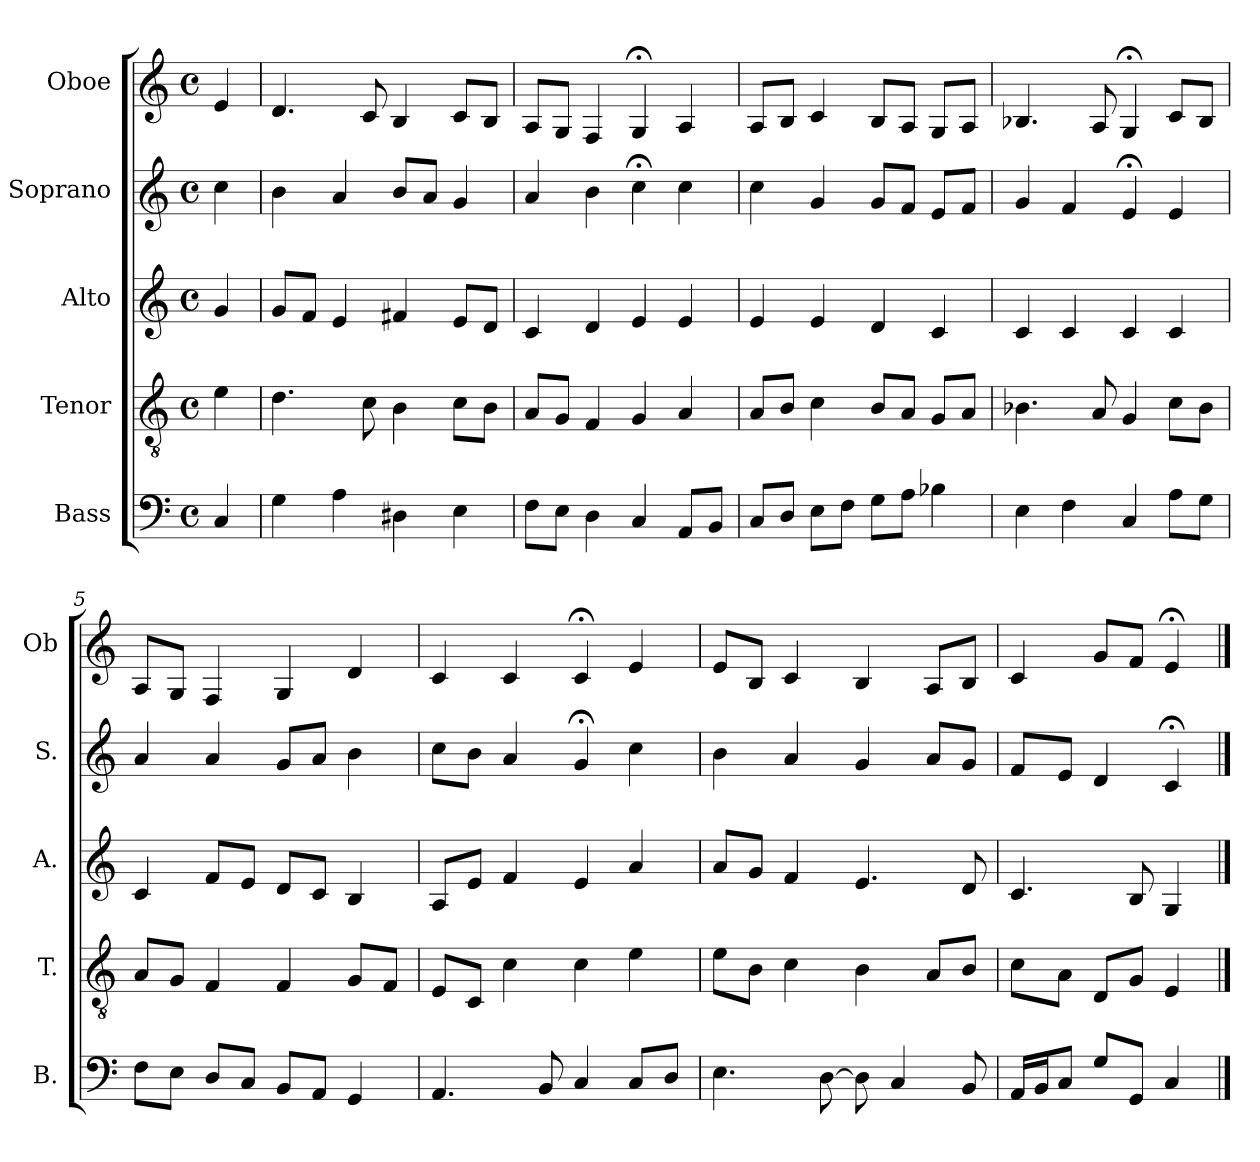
**kern	**kern	**kern	**kern	**kern
*part5	*part4	*part3	*part2	*part1
*staff5	*staff4	*staff3	*staff2	*staff1
*I"Bass	*I"Tenor	*I"Alto	*I"Soprano	*I"Oboe
*I'B.	*I'T.	*I'A.	*I'S.	*I'Ob
*clefF4	*clefGv2	*clefG2	*clefG2	*clefG2
*k[]	*k[]	*k[]	*k[]	*k[]
*C:	*C:	*C:	*C:	*C:
*M4/4	*M4/4	*M4/4	*M4/4	*M4/4
*met(c)	*met(c)	*met(c)	*met(c)	*met(c)
=	=	=	=	=
4C/	4e\	4g/	4cc\	4e/
=1	=1	=1	=1	=1
4G\	4.d\	8g/L	4b\	4.d/
.	.	8f/J	.	.
4A\	.	4e/	4a/	.
.	8c\	.	.	8c/
4D#X\	4B\	4f#X/	8b/L	4B/
.	.	.	8a/J	.
4E\	8c\L	8e/L	4g/	8c/L
.	8B\J	8d/J	.	8B/J
=2	=2	=2	=2	=2
8F\L	8A/L	4c/	4a/	8A/L
8E\J	8G/J	.	.	8G/J
4D\	4F/	4d/	4b\	4F/
4C/	4G/	4e/	4cc;<\	4G;</
8AA/L	4A/	4e/	4cc\	4A/
8BB/J	.	.	.	.
=3	=3	=3	=3	=3
8C/L	8A/L	4e/	4cc\	8A/L
8D/J	8B/J	.	.	8B/J
8E\L	4c\	4e/	4g/	4c/
8F\J	.	.	.	.
8G\L	8B/L	4d/	8g/L	8B/L
8A\J	8A/J	.	8f/J	8A/J
4B-X\	8G/L	4c/	8e/L	8G/L
.	8A/J	.	8f/J	8A/J
=4	=4	=4	=4	=4
4E\	4.B-X\	4c/	4g/	4.B-X/
4F\	.	4c/	4f/	.
.	8A/	.	.	8A/
4C/	4G/	4c/	4e;</	4G;</
8A\L	8c\L	4c/	4e/	8c/L
8G\J	8B-\J	.	.	8B-/J
!!LO:LB:g=z
=5	=5	=5	=5	=5
8F\L	8A/L	4c/	4a/	8A/L
8E\J	8G/J	.	.	8G/J
8D/L	4F/	8f/L	4a/	4F/
8C/J	.	8e/J	.	.
8BB/L	4F/	8d/L	8g/L	4G/
8AA/J	.	8c/J	8a/J	.
4GG/	8G/L	4B/	4b\	4d/
.	8F/J	.	.	.
=6	=6	=6	=6	=6
4.AA/	8E/L	8A/L	8cc\L	4c/
.	8C/J	8e/J	8b\J	.
.	4c\	4f/	4a/	4c/
8BB/	.	.	.	.
4C/	4c\	4e/	4g;</	4c;</
8C/L	4e\	4a/	4cc\	4e/
8D/J	.	.	.	.
=7	=7	=7	=7	=7
4.E\	8e\L	8a/L	4b\	8e/L
.	8B\J	8g/J	.	8B/J
.	4c\	4f/	4a/	4c/
[8D\	.	.	.	.
8D\]	4B\	4.e/	4g/	4B/
4C/	.	.	.	.
.	8A/L	.	8a/L	8A/L
8BB/	8B/J	8d/	8g/J	8B/J
=8	=8	=8	=8	=8
16AA/LL	8c\L	4.c/	8f/L	4c/
16BB/J	.	.	.	.
8C/J	8A\J	.	8e/J	.
8G/L	8D/L	.	4d/	8g/L
8GG/J	8G/J	8B/	.	8f/J
4C/	4E/	4G/	4c;</	4e;</
==	==	==	==	==
*-	*-	*-	*-	*-
